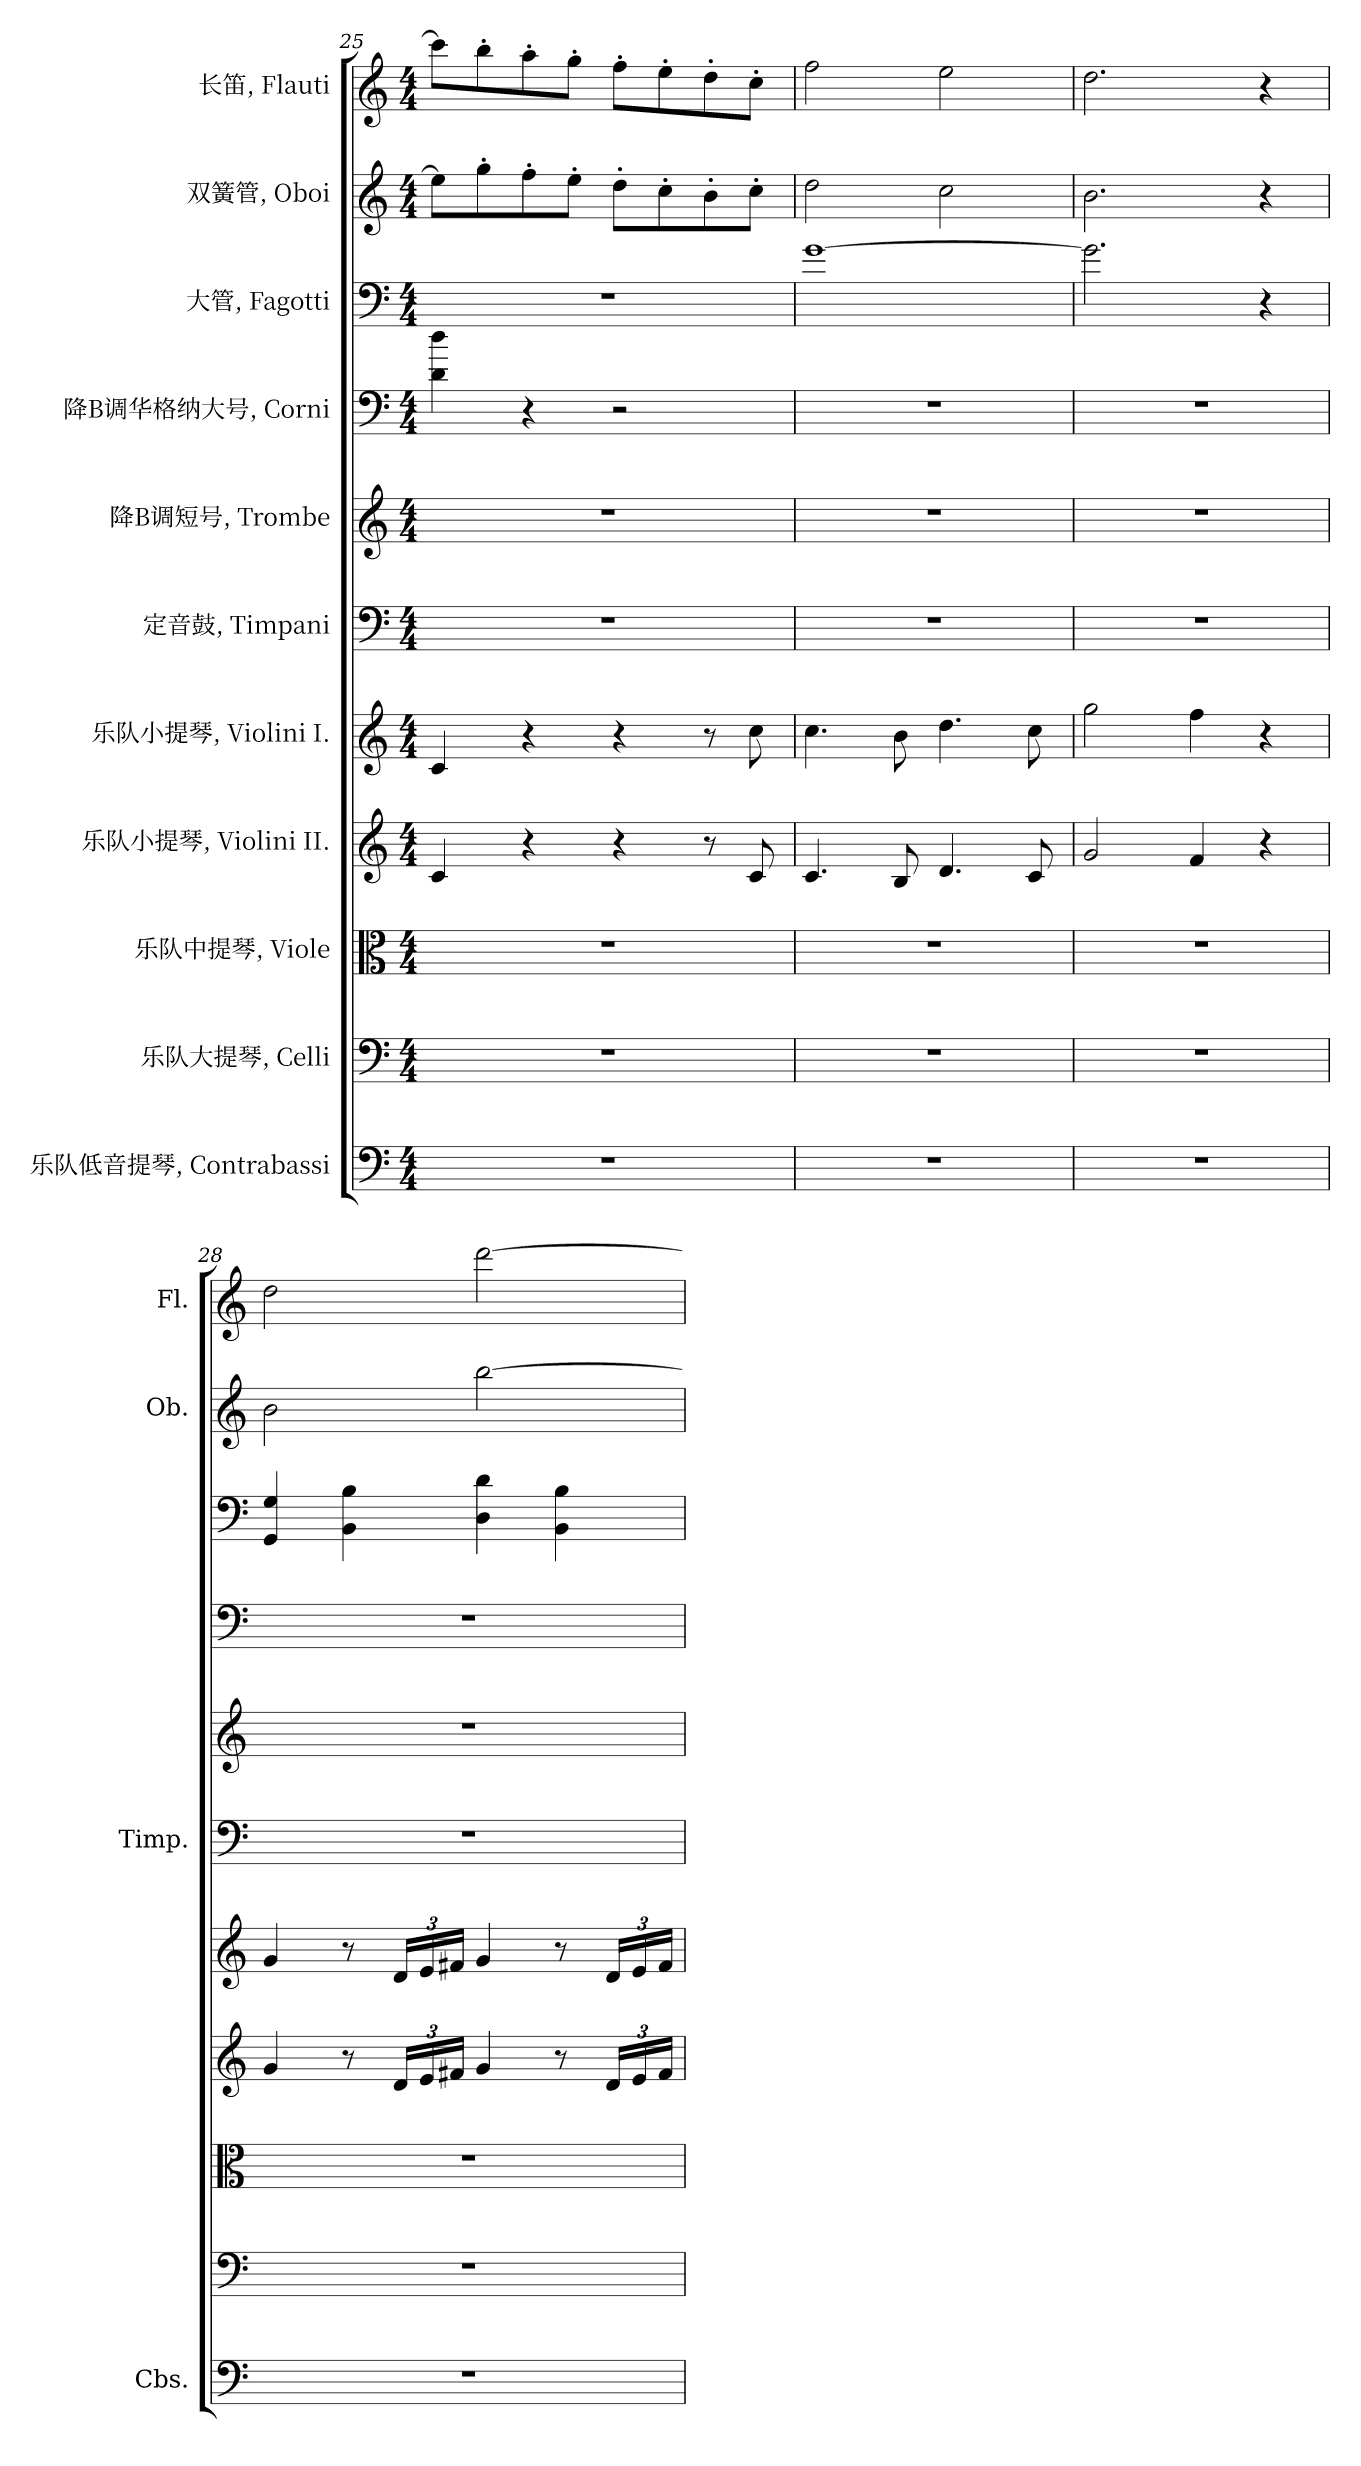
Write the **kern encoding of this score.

**kern	**kern	**kern	**kern	**kern	**kern	**kern	**kern	**kern	**kern	**kern
*part11	*part10	*part9	*part8	*part7	*part6	*part5	*part4	*part3	*part2	*part1
*staff11	*staff10	*staff9	*staff8	*staff7	*staff6	*staff5	*staff4	*staff3	*staff2	*staff1
*I"乐队低音提琴, Contrabassi	*I"乐队大提琴, Celli	*I"乐队中提琴, Viole	*I"乐队小提琴, Violini II.	*I"乐队小提琴, Violini I.	*I"定音鼓, Timpani	*I"降B调短号, Trombe	*I"降B调华格纳大号, Corni	*I"大管, Fagotti	*I"双簧管, Oboi	*I"长笛, Flauti
*I'Cbs.	*	*	*	*	*I'Timp.	*	*	*	*I'Ob.	*I'Fl.
!!LO:PB:g=z
*clefF4	*clefF4	*clefC3	*clefG2	*clefG2	*clefF4	*clefG2	*clefF4	*clefF4	*clefG2	*clefG2
*ITrd7c12	*	*	*	*	*	*ITrd1c2	*ITrd1c2	*	*	*
*k[]	*k[]	*k[]	*k[]	*k[]	*k[]	*k[b-e-]	*k[b-e-]	*k[]	*k[]	*k[]
*M4/4	*M4/4	*M4/4	*M4/4	*M4/4	*M4/4	*M4/4	*M4/4	*M4/4	*M4/4	*M4/4
=25	=25	=25	=25	=25	=25	=25	=25	=25	=25	=25
1r	1r	1r	4c/	4c/	1r	1r	4c\ 4cc\	1r	8ee\L]	8ccc\L]
.	.	.	.	.	.	.	.	.	8gg'\	8bb'\
.	.	.	4r	4r	.	.	4r	.	8ff'\	8aa'\
.	.	.	.	.	.	.	.	.	8ee'\J	8gg'\J
.	.	.	4r	4r	.	.	2r	.	8dd'\L	8ff'\L
.	.	.	.	.	.	.	.	.	8cc'\	8ee'\
.	.	.	8r	8r	.	.	.	.	8b'\	8dd'\
.	.	.	8c/	8cc\	.	.	.	.	8cc'\J	8cc'\J
=26	=26	=26	=26	=26	=26	=26	=26	=26	=26	=26
1r	1r	1r	4.c/	4.cc\	1r	1r	1r	[1g	2dd\	2ff\
.	.	.	8B/	8b\	.	.	.	.	.	.
.	.	.	4.d/	4.dd\	.	.	.	.	2cc\	2ee\
.	.	.	8c/	8cc\	.	.	.	.	.	.
=27	=27	=27	=27	=27	=27	=27	=27	=27	=27	=27
1r	1r	1r	2g/	2gg\	1r	1r	1r	2.g\]	2.b\	2.dd\
.	.	.	4f/	4ff\	.	.	.	.	.	.
.	.	.	4r	4r	.	.	.	4r	4r	4r
=28	=28	=28	=28	=28	=28	=28	=28	=28	=28	=28
1r	1r	1r	4g/	4g/	1r	1r	1r	4GG/ 4G/	2b\	2dd\
.	.	.	8r	8r	.	.	.	4BB\ 4B\	.	.
*	*	*	*Xbrackettup	*Xbrackettup	*	*	*	*	*	*
.	.	.	24d/LL	24d/LL	.	.	.	.	.	.
.	.	.	24e/	24e/	.	.	.	.	.	.
.	.	.	24f#X/JJ	24f#X/JJ	.	.	.	.	.	.
.	.	.	4g/	4g/	.	.	.	4D\ 4d\	[2bb\	[2ddd\
.	.	.	8r	8r	.	.	.	4BB\ 4B\	.	.
.	.	.	24d/LL	24d/LL	.	.	.	.	.	.
.	.	.	24e/	24e/	.	.	.	.	.	.
.	.	.	24f#/JJ	24f#/JJ	.	.	.	.	.	.
=	=	=	=	=	=	=	=	=	=	=
*-	*-	*-	*-	*-	*-	*-	*-	*-	*-	*-
